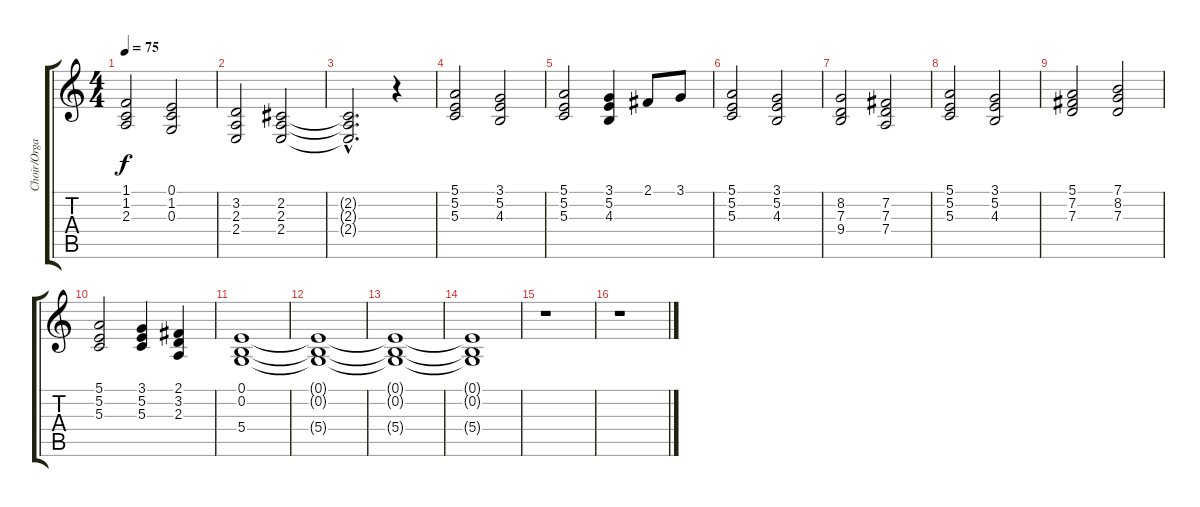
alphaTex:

\track ("Choir/Organ" "Choir/Orga") {instrument churchorgan}
\staff {score tabs}
\tuning (E4 B3 G3 D3 A2 E2) {hide}
\ts (4 4)
\tempo 75
\clef g2
\ks c
(1.1 1.2 2.3).2{dy f} (0.1 1.2 0.3).2 |
(3.2 2.3 2.4).2 (2.2 2.3 2.4).2{volume 12} |
(2.2{hac t} 2.3{hac t} 2.4{hac t}).2{d} r.4 |
(5.1 5.2 5.3).2{volume 13 instrument choiraahs} (3.1 5.2 4.3).2 |
(5.1 5.2 5.3).2 (3.1 5.2 4.3).4 2.1.8 3.1.8 |
(5.1 5.2 5.3).2 (3.1 5.2 4.3).2 |
(8.2 7.3 9.4).2 (7.2 7.3 7.4).2 |
(5.1 5.2 5.3).2{instrument churchorgan} (3.1 5.2 4.3).2 |
(5.1 7.2 7.3).2 (7.1 8.2 7.3).2 |
(5.1 5.2 5.3).2 (3.1 5.2 5.3).4 (2.1 3.2 2.3).4 |
(0.1 0.2 5.4).1{volume 10} |
(0.1{t} 0.2{t} 5.4{t}).1 |
(0.1{t} 0.2{t} 5.4{t}).1 |
(0.1{t} 0.2{t} 5.4{t}).1 |
r.1 |
r.1
